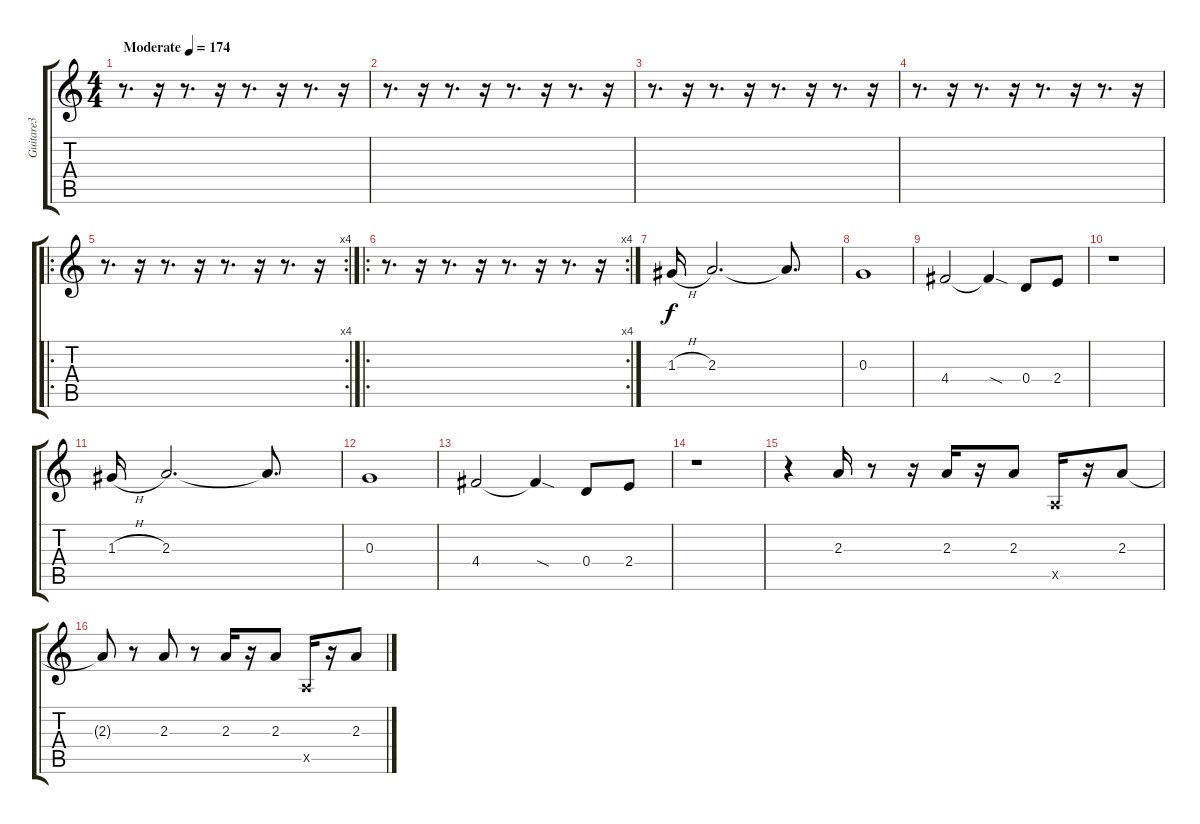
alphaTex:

\track ("Guitare3" "Guitare3") {instrument distortionguitar}
\staff {score tabs}
\tuning (E4 B3 G3 D3 A2 E2) {hide}
\ts (4 4)
\tempo (174 "Moderate")
\clef g2
\ks c
r.8{d dy f instrument distortionguitar} r.16 r.8{d} r.16 r.8{d} r.16 r.8{d} r.16 |
r.8{d} r.16 r.8{d} r.16 r.8{d} r.16 r.8{d} r.16 |
r.8{d} r.16 r.8{d} r.16 r.8{d} r.16 r.8{d} r.16 |
r.8{d} r.16 r.8{d} r.16 r.8{d} r.16 r.8{d} r.16 |
\ro
\rc 4
r.8{d} r.16 r.8{d} r.16 r.8{d} r.16 r.8{d} r.16 |
\ro
\rc 4
r.8{d} r.16 r.8{d} r.16 r.8{d} r.16 r.8{d} r.16 |
1.3{h}.16 2.3.2{d} 2.3{t}.8{d} |
0.3.1 |
4.4.2 4.4{sod t}.4 0.4.8 2.4.8 |
r.1 |
1.3{h}.16 2.3.2{d} 2.3{t}.8{d} |
0.3.1 |
4.4.2 4.4{sod t}.4 0.4.8 2.4.8 |
r.1 |
r.4 2.3.16 r.8 r.16 2.3.16 r.16 2.3.8 0.5{x}.16 r.16 2.3.8 |
2.3{t}.8 r.8 2.3.8 r.8 2.3.16 r.16 2.3.8 0.5{x}.16 r.16 2.3.8
